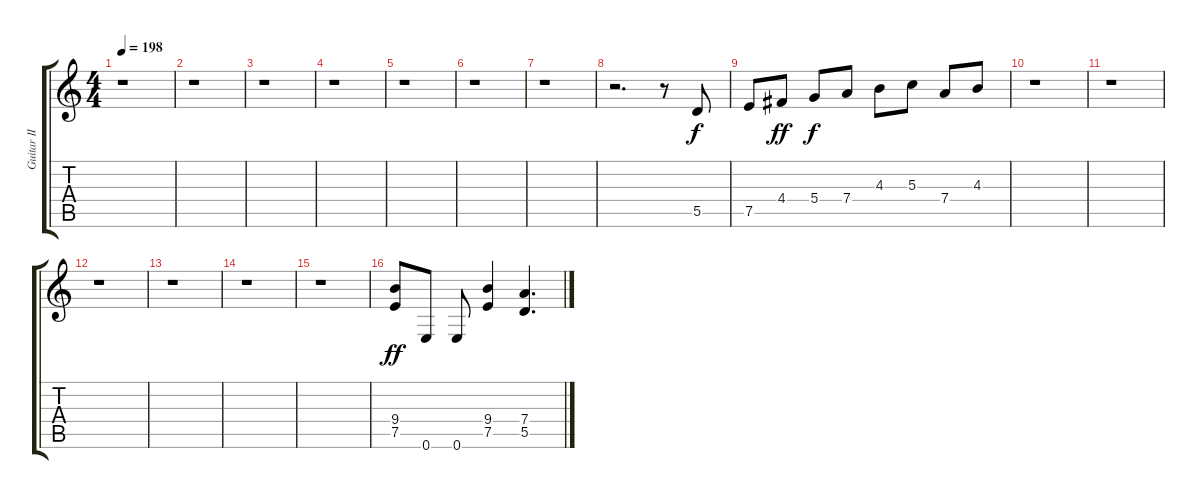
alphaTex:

\track ("Guitar II" "Guitar II") {instrument overdrivenguitar}
\staff {score tabs}
\tuning (E4 B3 G3 D3 A2 E2) {hide}
\ts (4 4)
\tempo 198
\clef g2
\ks c
r.1{dy f instrument overdrivenguitar} |
r.1 |
r.1 |
r.1 |
r.1 |
r.1 |
r.1 |
r.2{d} r.8 5.5.8 |
7.5.8 4.4.8{dy ff} 5.4.8{dy f} 7.4.8 4.3.8 5.3.8 7.4.8 4.3.8 |
r.1 |
r.1 |
r.1 |
r.1 |
r.1 |
r.1 |
(9.4 7.5).8{dy ff} 0.6.8 0.6.8 (9.4 7.5).4 (7.4 5.5).4{d}
